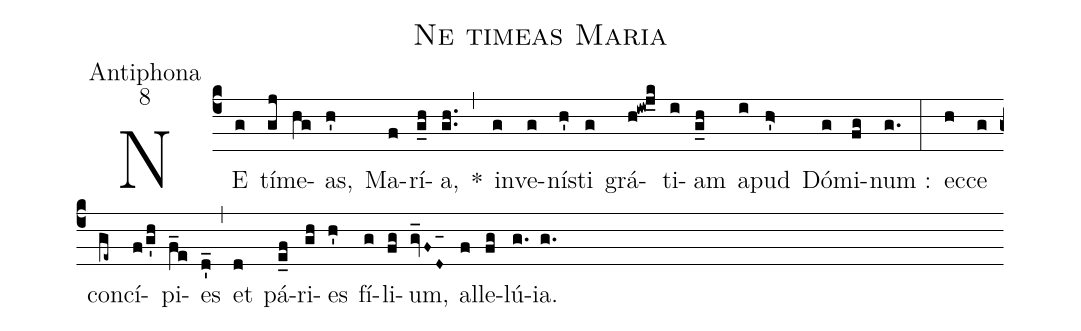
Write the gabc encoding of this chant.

name:Ne timeas Maria;
office-part:Antiphona;
mode:8;
%%
(c4) NE(g) tí(gj)me(hg)as,(h') Ma(f)rí(g_h)a,(gh..) *(,) in(g)ve(g)ní(h')sti(g) grá(h!iw!j_k)ti(i)am(g_h) a(i)pud(h>') Dó(g)mi(fg)num :(g.) (:) ec(h)ce(g) con(ge~)cí(f/g'h)pi(f_e)es(d_') (,) et(d) pá(e_f)ri(gh)es(h') fí(g)li(fg)um,(gv_/F~D~_) al(f)le(fg)lú-(g.)ia.(g.)

%% (::) E(j) u(j) o(i) u(j) a(h) e.(g.) (::)
